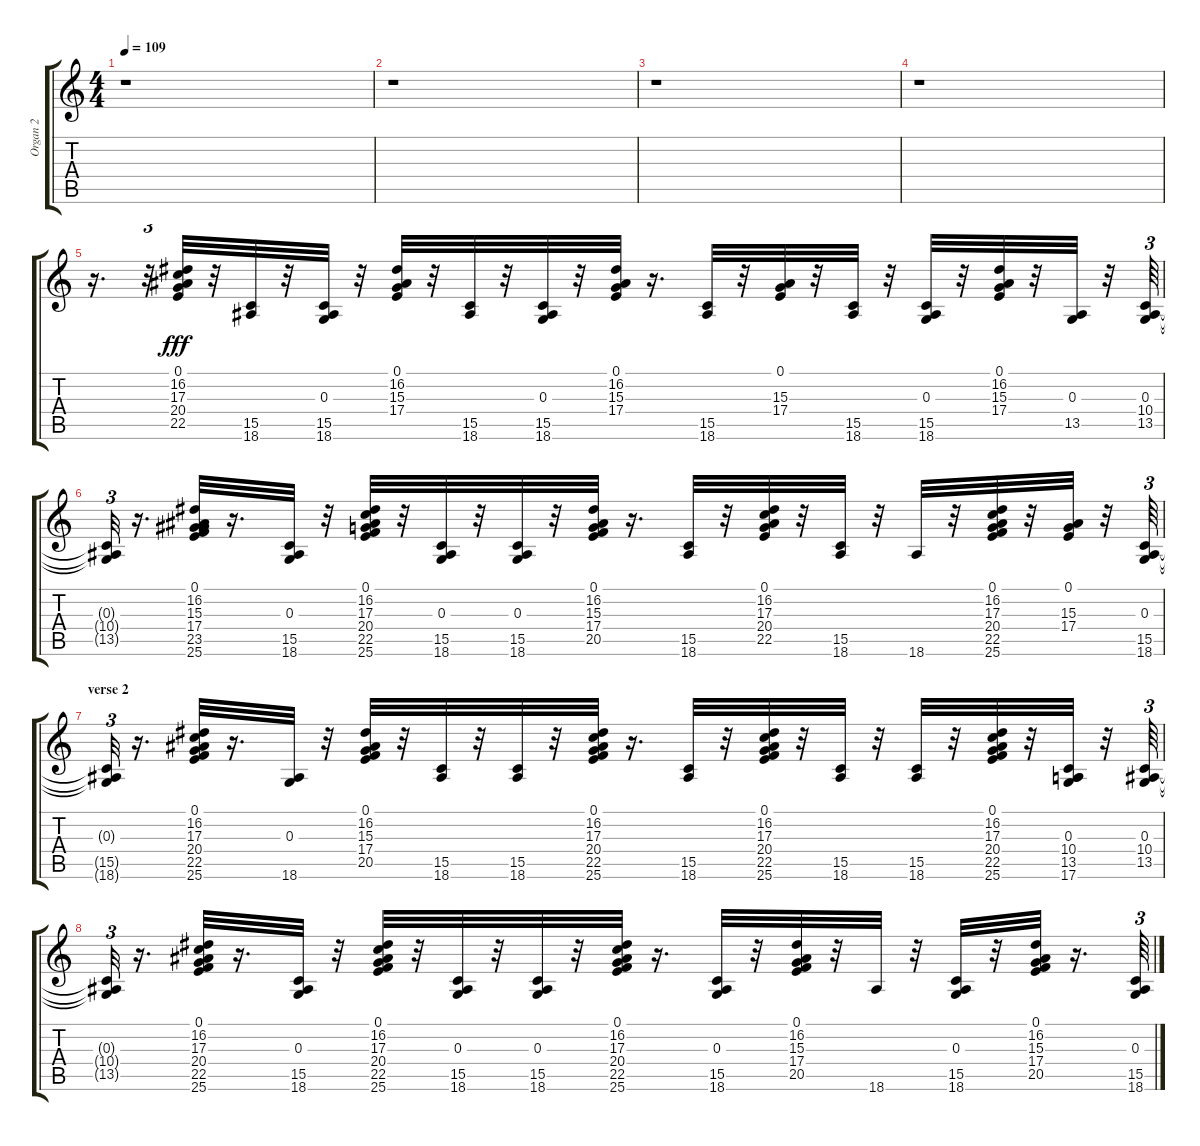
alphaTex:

\track ("Organ 2" "Organ 2") {instrument rockorgan}
\staff {score tabs}
\tuning (E4 B3 G3 D3 A2 E2) {hide}
\ts (4 4)
\tempo 109
\clef g2
\ks c
r.1{dy fff} |
r.1 |
r.1 |
r.1 |
r.16{d} r.32{tu (3 2)} (0.1 16.2 17.3 20.4 22.5).32 r.32 (15.5 18.6).32 r.32 (0.3 15.5 18.6).32 r.32 (0.1 16.2 15.3 17.4).32 r.32 (15.5 18.6).32 r.32 (0.3 15.5 18.6).32 r.32 (0.1 16.2 15.3 17.4).32 r.16{d} (15.5 18.6).32 r.32 (0.1 15.3 17.4).32 r.32 (15.5 18.6).32 r.32 (0.3 15.5 18.6).32 r.32 (0.1 16.2 15.3 17.4).32 r.32 (0.3 13.5).32 r.32 (0.3 10.4 13.5).64{tu (3 2)} |
(0.3{t} 10.4{t} 13.5{t}).32{tu (3 2)} r.16{d} (0.1 16.2 15.3 17.4 23.5 25.6).32 r.16{d} (0.3 15.5 18.6).32 r.32 (0.1 16.2 17.3 20.4 22.5 25.6).32 r.32 (0.3 15.5 18.6).32 r.32 (0.3 15.5 18.6).32 r.32 (0.1 16.2 15.3 17.4 20.5).32 r.16{d} (15.5 18.6).32 r.32 (0.1 16.2 17.3 20.4 22.5).32 r.32 (15.5 18.6).32 r.32 18.6.32 r.32 (0.1 16.2 17.3 20.4 22.5 25.6).32 r.32 (0.1 15.3 17.4).32 r.32 (0.3 15.5 18.6).64{tu (3 2)} |
\section ("" "verse 2")
(0.3{t} 15.5{t} 18.6{t}).32{tu (3 2)} r.16{d} (0.1 16.2 17.3 20.4 22.5 25.6).32 r.16{d} (0.3 18.6).32 r.32 (0.1 16.2 15.3 17.4 20.5).32 r.32 (15.5 18.6).32 r.32 (15.5 18.6).32 r.32 (0.1 16.2 17.3 20.4 22.5 25.6).32 r.16{d} (15.5 18.6).32 r.32 (0.1 16.2 17.3 20.4 22.5 25.6).32 r.32 (15.5 18.6).32 r.32 (15.5 18.6).32 r.32 (0.1 16.2 17.3 20.4 22.5 25.6).32 r.32 (0.3 10.4 13.5 17.6).32 r.32 (0.3 10.4 13.5).64{tu (3 2)} |
(0.3{t} 10.4{t} 13.5{t}).32{tu (3 2)} r.16{d} (0.1 16.2 17.3 20.4 22.5 25.6).32 r.16{d} (0.3 15.5 18.6).32 r.32 (0.1 16.2 17.3 20.4 22.5 25.6).32 r.32 (0.3 15.5 18.6).32 r.32 (0.3 15.5 18.6).32 r.32 (0.1 16.2 17.3 20.4 22.5 25.6).32 r.16{d} (0.3 15.5 18.6).32 r.32 (0.1 16.2 15.3 17.4 20.5).32 r.32 18.6.32 r.32 (0.3 15.5 18.6).32 r.32 (0.1 16.2 15.3 17.4 20.5).32 r.16{d} (0.3 15.5 18.6).64{tu (3 2)}
